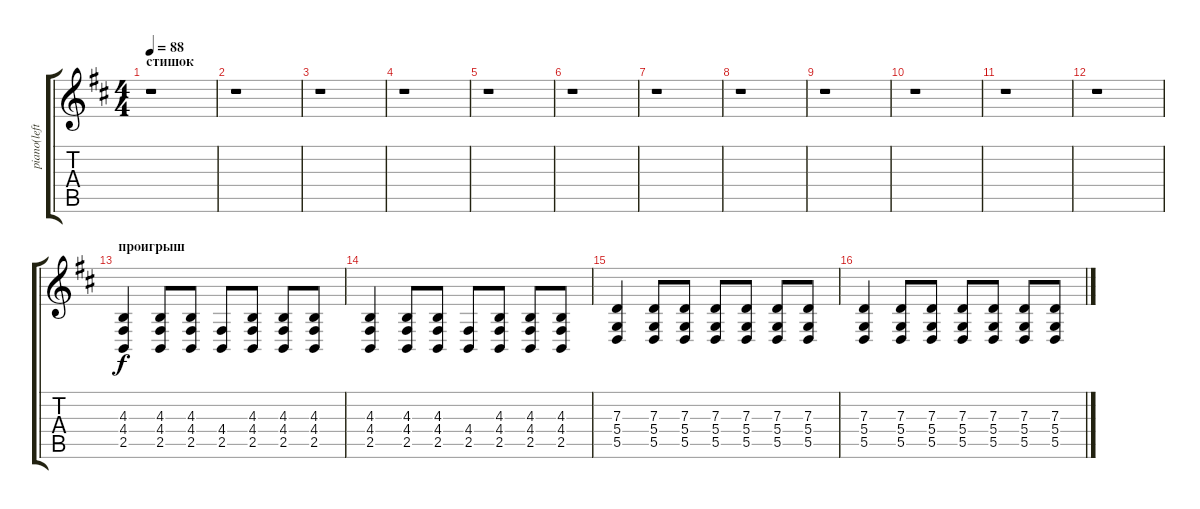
\track ("piano(left)" "piano(left") {instrument acousticgrandpiano}
\staff {score tabs}
\tuning (E4 B3 G3 D3 A2 E2) {hide}
\ts (4 4)
\section ("" "стишок")
\tempo 88
\clef g2
\ks bminor
r.1{dy f instrument acousticgrandpiano} |
r.1 |
r.1 |
r.1 |
r.1 |
r.1 |
r.1 |
r.1 |
r.1 |
r.1 |
r.1 |
r.1 |
\section ("" "проигрыш")
(4.3 4.4 2.5).4 (4.3 4.4 2.5).8 (4.3 4.4 2.5).8 (4.4 2.5).8 (4.3 4.4 2.5).8 (4.3 4.4 2.5).8 (4.3 4.4 2.5).8 |
(4.3 4.4 2.5).4 (4.3 4.4 2.5).8 (4.3 4.4 2.5).8 (4.4 2.5).8 (4.3 4.4 2.5).8 (4.3 4.4 2.5).8 (4.3 4.4 2.5).8 |
(7.3 5.4 5.5).4 (7.3 5.4 5.5).8 (7.3 5.4 5.5).8 (7.3 5.4 5.5).8 (7.3 5.4 5.5).8 (7.3 5.4 5.5).8 (7.3 5.4 5.5).8 |
(7.3 5.4 5.5).4 (7.3 5.4 5.5).8 (7.3 5.4 5.5).8 (7.3 5.4 5.5).8 (7.3 5.4 5.5).8 (7.3 5.4 5.5).8 (7.3 5.4 5.5).8
